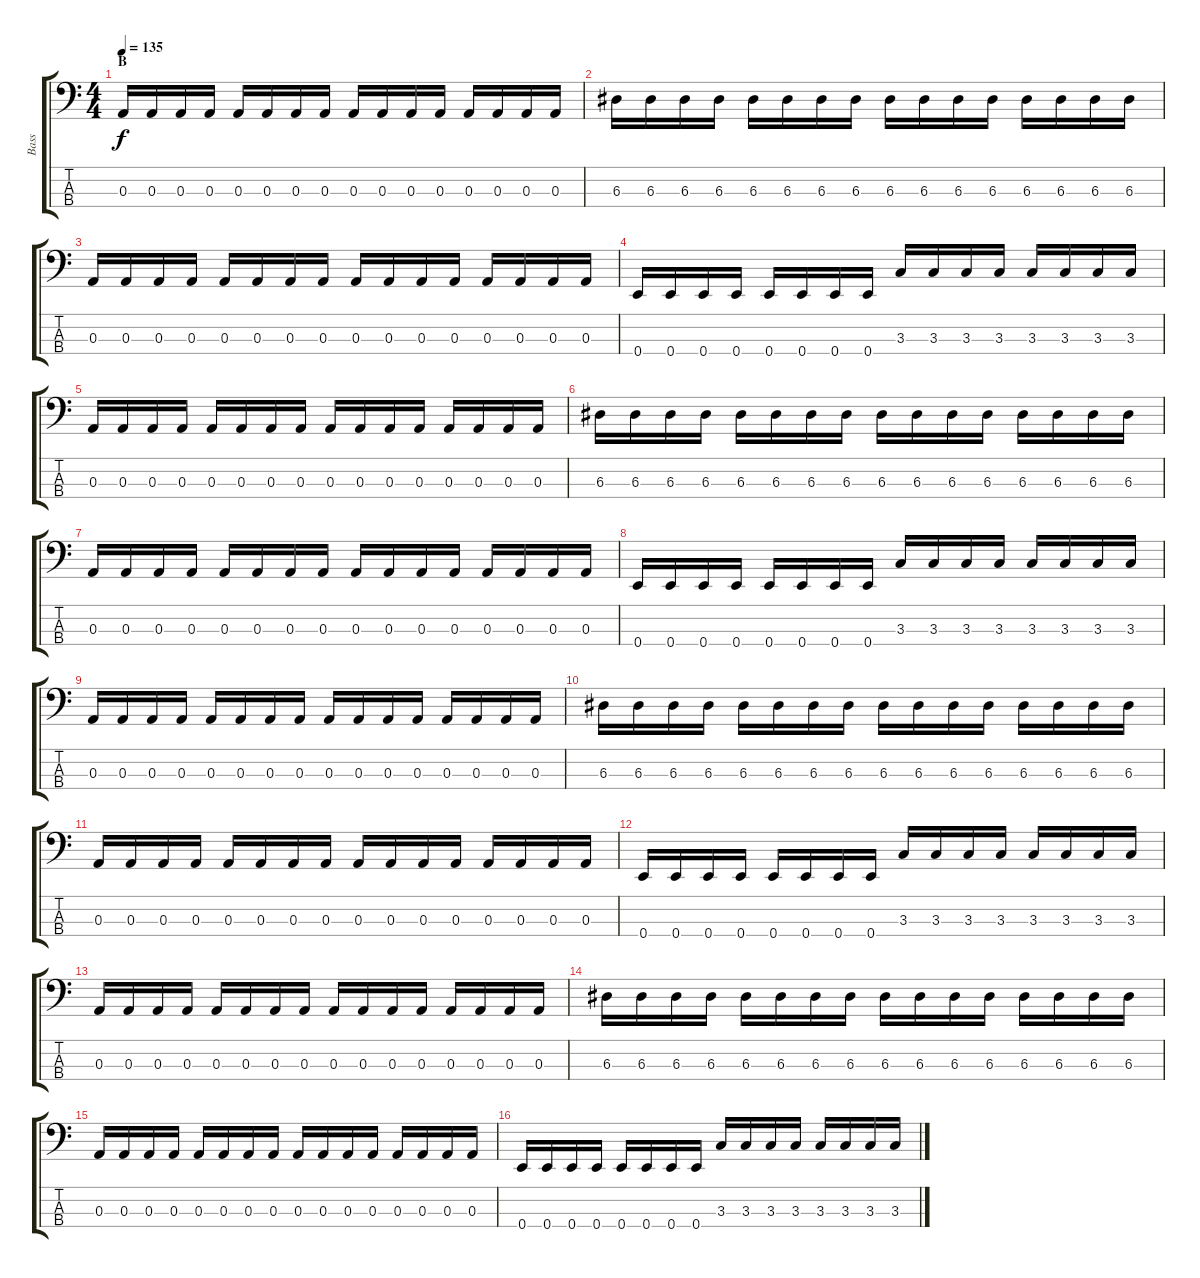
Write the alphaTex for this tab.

\track ("Bass" "Bass") {instrument electricbasspick}
\staff {score tabs}
\tuning (G2 D2 A1 E1) {hide}
\ts (4 4)
\section ("" "B")
\tempo 135
\clef f4
\ks c
0.3.16{dy f} 0.3.16 0.3.16 0.3.16 0.3.16 0.3.16 0.3.16 0.3.16 0.3.16 0.3.16 0.3.16 0.3.16 0.3.16 0.3.16 0.3.16 0.3.16 |
6.3.16 6.3.16 6.3.16 6.3.16 6.3.16 6.3.16 6.3.16 6.3.16 6.3.16 6.3.16 6.3.16 6.3.16 6.3.16 6.3.16 6.3.16 6.3.16 |
0.3.16 0.3.16 0.3.16 0.3.16 0.3.16 0.3.16 0.3.16 0.3.16 0.3.16 0.3.16 0.3.16 0.3.16 0.3.16 0.3.16 0.3.16 0.3.16 |
0.4.16 0.4.16 0.4.16 0.4.16 0.4.16 0.4.16 0.4.16 0.4.16 3.3.16 3.3.16 3.3.16 3.3.16 3.3.16 3.3.16 3.3.16 3.3.16 |
0.3.16 0.3.16 0.3.16 0.3.16 0.3.16 0.3.16 0.3.16 0.3.16 0.3.16 0.3.16 0.3.16 0.3.16 0.3.16 0.3.16 0.3.16 0.3.16 |
6.3.16 6.3.16 6.3.16 6.3.16 6.3.16 6.3.16 6.3.16 6.3.16 6.3.16 6.3.16 6.3.16 6.3.16 6.3.16 6.3.16 6.3.16 6.3.16 |
0.3.16 0.3.16 0.3.16 0.3.16 0.3.16 0.3.16 0.3.16 0.3.16 0.3.16 0.3.16 0.3.16 0.3.16 0.3.16 0.3.16 0.3.16 0.3.16 |
0.4.16 0.4.16 0.4.16 0.4.16 0.4.16 0.4.16 0.4.16 0.4.16 3.3.16 3.3.16 3.3.16 3.3.16 3.3.16 3.3.16 3.3.16 3.3.16 |
0.3.16 0.3.16 0.3.16 0.3.16 0.3.16 0.3.16 0.3.16 0.3.16 0.3.16 0.3.16 0.3.16 0.3.16 0.3.16 0.3.16 0.3.16 0.3.16 |
6.3.16 6.3.16 6.3.16 6.3.16 6.3.16 6.3.16 6.3.16 6.3.16 6.3.16 6.3.16 6.3.16 6.3.16 6.3.16 6.3.16 6.3.16 6.3.16 |
0.3.16 0.3.16 0.3.16 0.3.16 0.3.16 0.3.16 0.3.16 0.3.16 0.3.16 0.3.16 0.3.16 0.3.16 0.3.16 0.3.16 0.3.16 0.3.16 |
0.4.16 0.4.16 0.4.16 0.4.16 0.4.16 0.4.16 0.4.16 0.4.16 3.3.16 3.3.16 3.3.16 3.3.16 3.3.16 3.3.16 3.3.16 3.3.16 |
0.3.16 0.3.16 0.3.16 0.3.16 0.3.16 0.3.16 0.3.16 0.3.16 0.3.16 0.3.16 0.3.16 0.3.16 0.3.16 0.3.16 0.3.16 0.3.16 |
6.3.16 6.3.16 6.3.16 6.3.16 6.3.16 6.3.16 6.3.16 6.3.16 6.3.16 6.3.16 6.3.16 6.3.16 6.3.16 6.3.16 6.3.16 6.3.16 |
0.3.16 0.3.16 0.3.16 0.3.16 0.3.16 0.3.16 0.3.16 0.3.16 0.3.16 0.3.16 0.3.16 0.3.16 0.3.16 0.3.16 0.3.16 0.3.16 |
0.4.16 0.4.16 0.4.16 0.4.16 0.4.16 0.4.16 0.4.16 0.4.16 3.3.16 3.3.16 3.3.16 3.3.16 3.3.16 3.3.16 3.3.16 3.3.16
